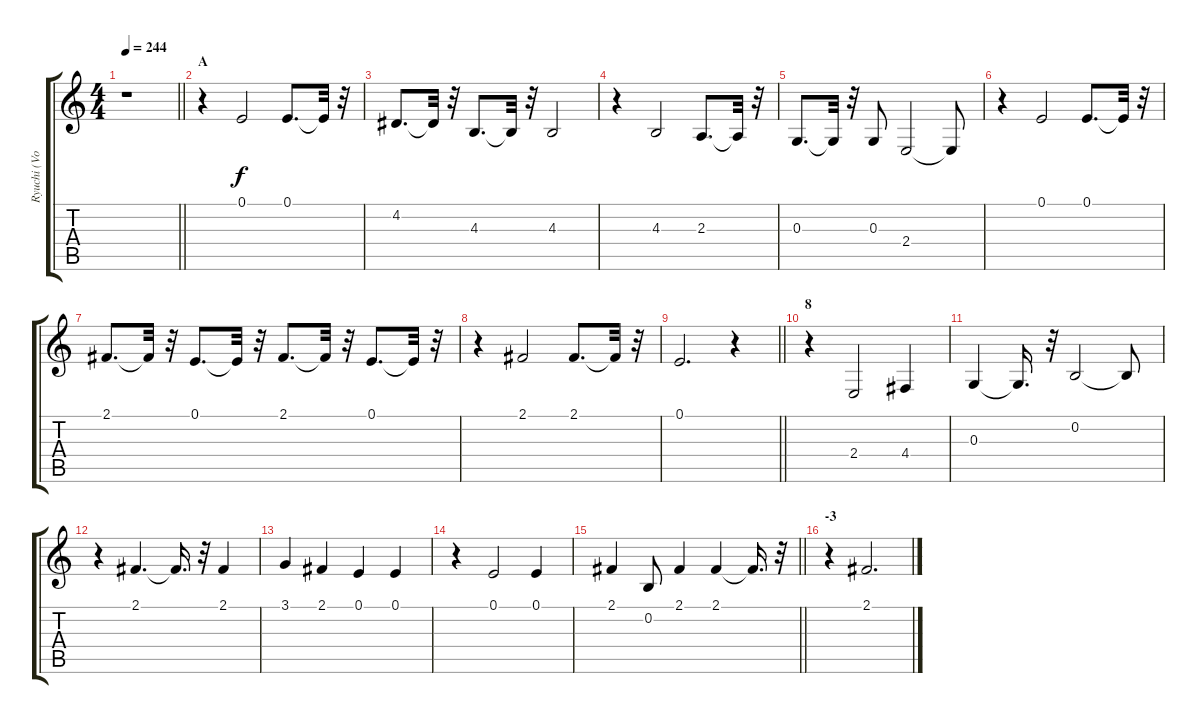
\track ("Ryuchi (Voice)" "Ryuchi (Vo") {instrument pad1newage}
\staff {score tabs}
\tuning (E4 B3 G3 D3 A2 E2) {hide}
\ts (4 4)
\tempo 244
\clef g2
\barLineRight lightlight
\ks c
r.1{dy f} |
\section ("" "A")
r.4 0.1.2 0.1.8{d} 0.1{t}.32 r.32 |
4.2.8{d} 4.2{t}.32 r.32 4.3.8{d} 4.3{t}.32 r.32 4.3.2 |
r.4 4.3.2 2.3.8{d} 2.3{t}.32 r.32 |
0.3.8{d} 0.3{t}.32 r.32 0.3.8 2.4.2 2.4{t}.8 |
r.4 0.1.2 0.1.8{d} 0.1{t}.32 r.32 |
2.1.8{d} 2.1{t}.32 r.32 0.1.8{d} 0.1{t}.32 r.32 2.1.8{d} 2.1{t}.32 r.32 0.1.8{d} 0.1{t}.32 r.32 |
r.4 2.1.2 2.1.8{d} 2.1{t}.32 r.32 |
\barLineRight lightlight
0.1.2{d} r.4 |
\section ("" "8")
r.4 2.4.2 4.4.4 |
0.3.4 0.3{t}.16{d} r.32 0.2.2 0.2{t}.8 |
r.4 2.1.4{d} 2.1{t}.16{d} r.32 2.1.4 |
3.1.4 2.1.4 0.1.4 0.1.4 |
r.4 0.1.2 0.1.4 |
\barLineRight lightlight
2.1.4 0.2.8 2.1.4 2.1.4 2.1{t}.16{d} r.32 |
\section ("" "-3")
r.4 2.1.2{d}
